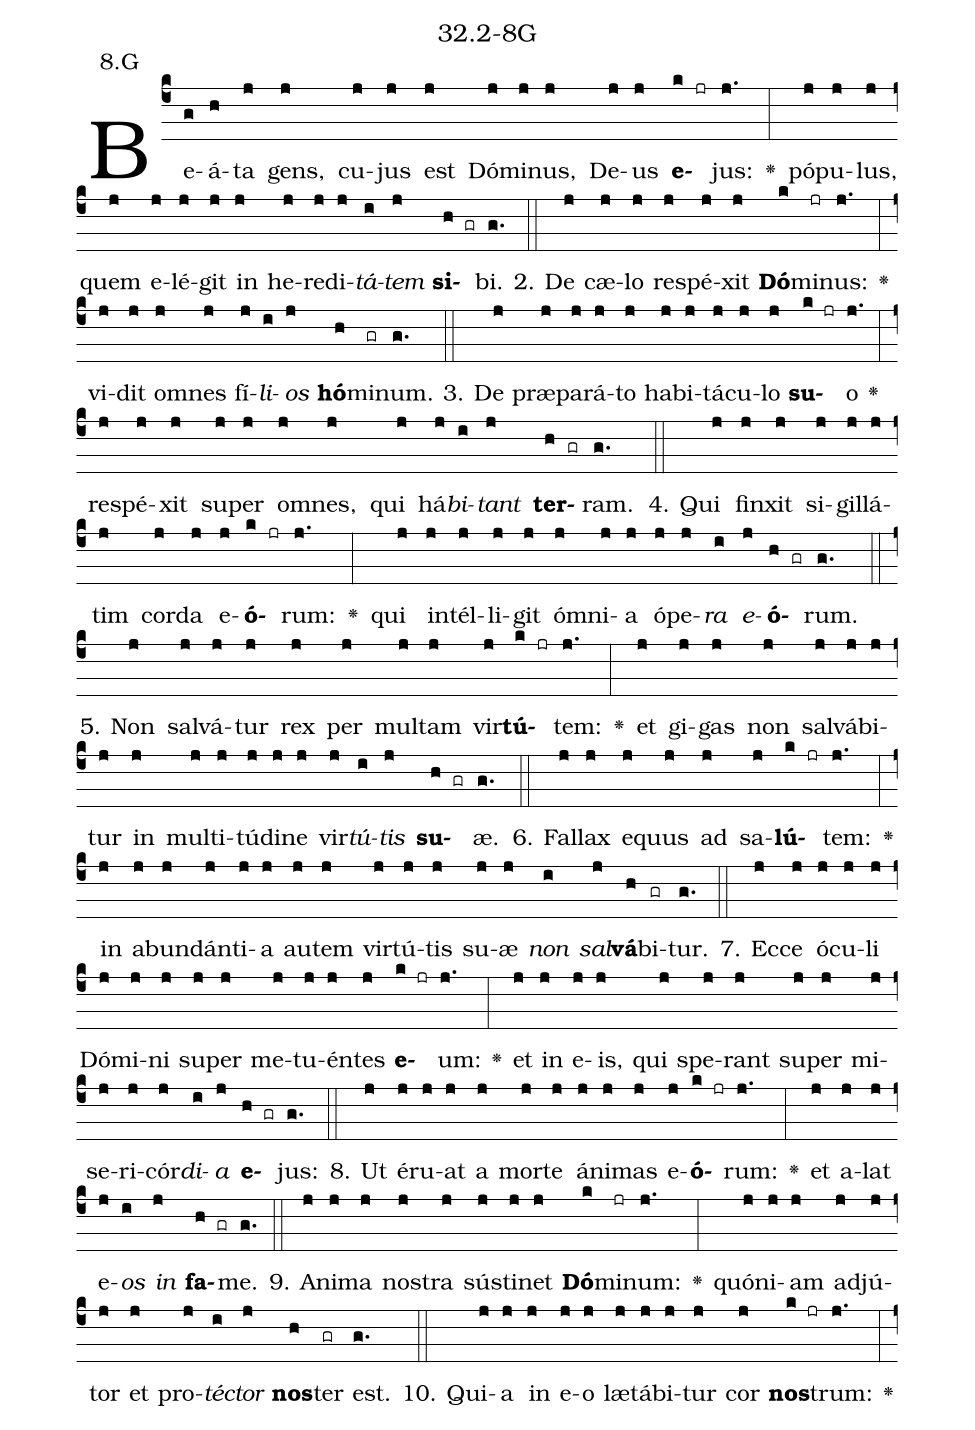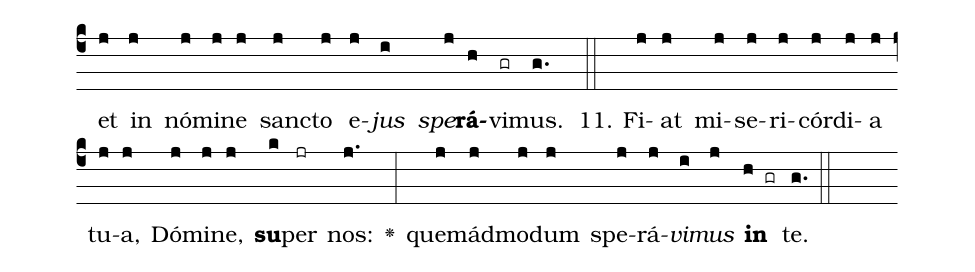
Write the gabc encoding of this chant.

name: 32.2-8G;
annotation: 8.G;
%%
(c4)Be(g)á(h)ta(j) gens,(j) cu(j)jus(j) est(j) Dó(j)mi(j)nus,(j) De(j)us(j) <b>e</b>(k jr)jus:(j.) <v>\greheightstar</v>(:) pó(j)pu(j)lus,(j) quem(j) e(j)lé(j)git(j) in(j) he(j)re(j)di(j)<i>tá</i>(i)<i>tem</i>(j) <b>si</b>(h gr)bi.(g.) (::)
2. De(j) cæ(j)lo(j) re(j)spé(j)xit(j) <b>Dó</b>(k)mi(jr)nus:(j.) <v>\greheightstar</v>(:) vi(j)dit(j) om(j)nes(j) fí(j)<i>li</i>(i)<i>os</i>(j) <b>hó</b>(h)mi(gr)num.(g.) (::)
3. De(j) præ(j)pa(j)rá(j)to(j) ha(j)bi(j)tá(j)cu(j)lo(j) <b>su</b>(k jr)o(j.) <v>\greheightstar</v>(:) re(j)spé(j)xit(j) su(j)per(j) om(j)nes,(j) qui(j) há(j)<i>bi</i>(i)<i>tant</i>(j) <b>ter</b>(h gr)ram.(g.) (::)
4. Qui(j) fin(j)xit(j) si(j)gil(j)lá(j)tim(j) cor(j)da(j) e(j)<b>ó</b>(k jr)rum:(j.) <v>\greheightstar</v>(:) qui(j) in(j)tél(j)li(j)git(j) óm(j)ni(j)a(j) ó(j)pe(j)<i>ra</i>(i) <i>e</i>(j)<b>ó</b>(h gr)rum.(g.) (::)
5. Non(j) sal(j)vá(j)tur(j) rex(j) per(j) mul(j)tam(j) vir(j)<b>tú</b>(k jr)tem:(j.) <v>\greheightstar</v>(:) et(j) gi(j)gas(j) non(j) sal(j)vá(j)bi(j)tur(j) in(j) mul(j)ti(j)tú(j)di(j)ne(j) vir(j)<i>tú</i>(i)<i>tis</i>(j) <b>su</b>(h gr)æ.(g.) (::)
6. Fal(j)lax(j) e(j)quus(j) ad(j) sa(j)<b>lú</b>(k jr)tem:(j.) <v>\greheightstar</v>(:) in(j) ab(j)un(j)dán(j)ti(j)a(j) au(j)tem(j) vir(j)tú(j)tis(j) su(j)æ(j) <i>non</i>(i) <i>sal</i>(j)<b>vá</b>(h)bi(gr)tur.(g.) (::)
7. Ec(j)ce(j) ó(j)cu(j)li(j) Dó(j)mi(j)ni(j) su(j)per(j) me(j)tu(j)én(j)tes(j) <b>e</b>(k jr)um:(j.) <v>\greheightstar</v>(:) et(j) in(j) e(j)is,(j) qui(j) spe(j)rant(j) su(j)per(j) mi(j)se(j)ri(j)cór(j)<i>di</i>(i)<i>a</i>(j) <b>e</b>(h gr)jus:(g.) (::)
8. Ut(j) é(j)ru(j)at(j) a(j) mor(j)te(j) á(j)ni(j)mas(j) e(j)<b>ó</b>(k jr)rum:(j.) <v>\greheightstar</v>(:) et(j) a(j)lat(j) e(j)<i>os</i>(i) <i>in</i>(j) <b>fa</b>(h gr)me.(g.) (::)
9. A(j)ni(j)ma(j) nos(j)tra(j) sús(j)ti(j)net(j) <b>Dó</b>(k)mi(jr)num:(j.) <v>\greheightstar</v>(:) quón(j)i(j)am(j) ad(j)jú(j)tor(j) et(j) pro(j)<i>téc</i>(i)<i>tor</i>(j) <b>nos</b>(h)ter(gr) est.(g.) (::)
10. Qui(j)a(j) in(j) e(j)o(j) læ(j)tá(j)bi(j)tur(j) cor(j) <b>nos</b>(k jr)trum:(j.) <v>\greheightstar</v>(:) et(j) in(j) nó(j)mi(j)ne(j) sanc(j)to(j) e(j)<i>jus</i>(i) <i>spe</i>(j)<b>rá</b>(h)vi(gr)mus.(g.) (::)
11. Fi(j)at(j) mi(j)se(j)ri(j)cór(j)di(j)a(j) tu(j)a,(j) Dó(j)mi(j)ne,(j) <b>su</b>(k)per(jr) nos:(j.) <v>\greheightstar</v>(:) quem(j)ád(j)mo(j)dum(j) spe(j)rá(j)<i>vi</i>(i)<i>mus</i>(j) <b>in</b>(h gr) te.(g.) (::)
